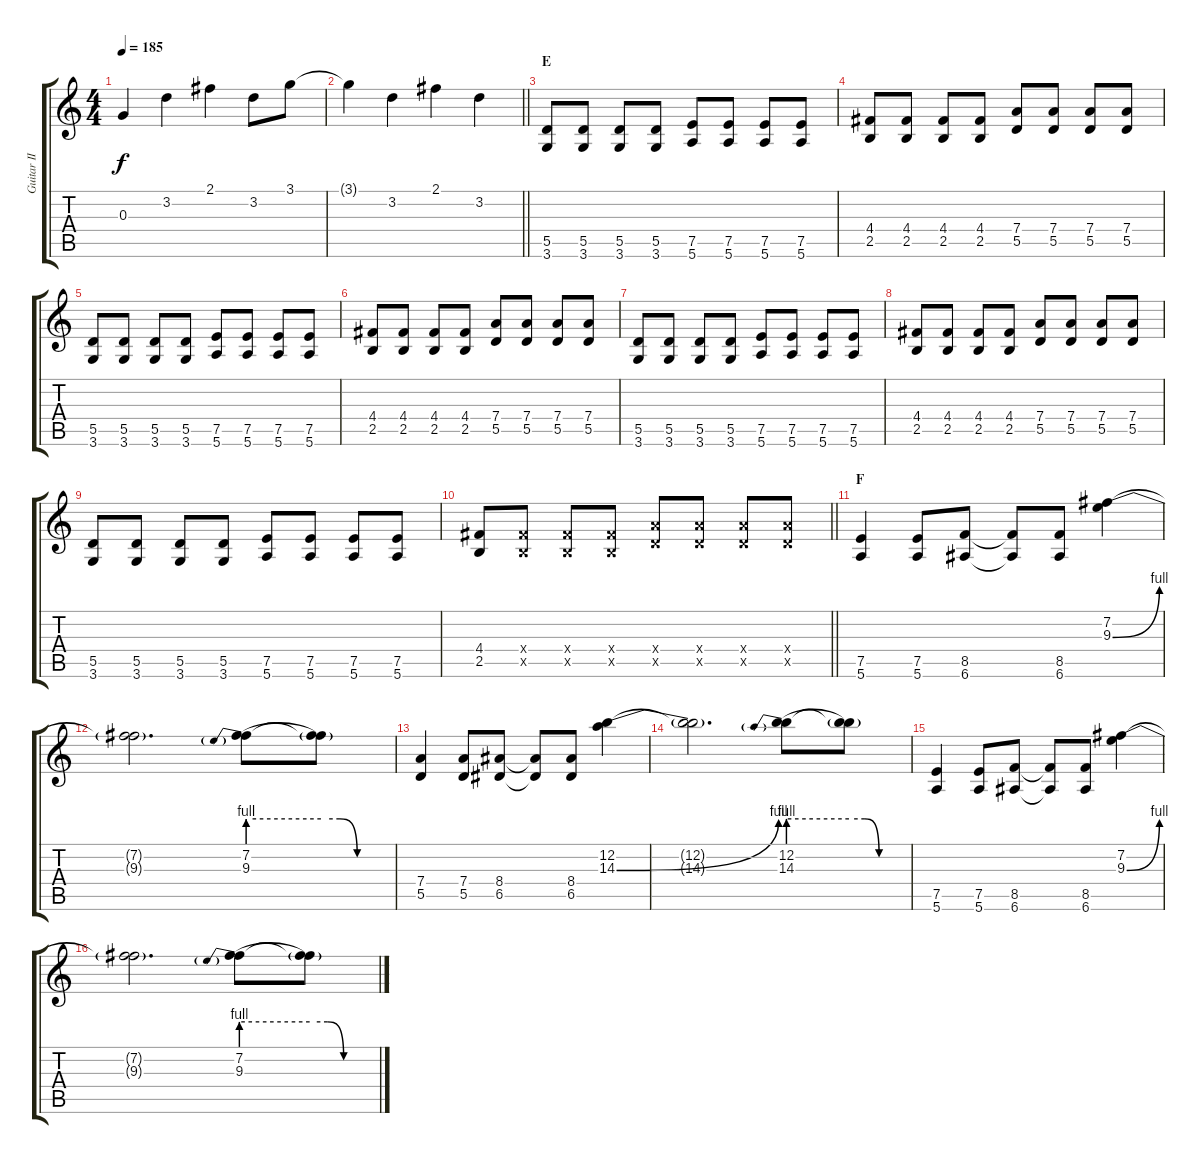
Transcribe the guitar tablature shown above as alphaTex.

\track ("Guitar II - Kita" "Guitar II ") {instrument overdrivenguitar}
\staff {score tabs}
\tuning (E4 B3 G3 D3 A2 E2) {hide}
\ts (4 4)
\tempo 185
\clef g2
\ks c
0.3.4{dy f} 3.2.4 2.1.4 3.2.8 3.1.8 |
\barLineRight lightlight
3.1{t}.4 3.2.4 2.1.4 3.2.4 |
\section ("" "E")
(5.5 3.6).8 (5.5 3.6).8 (5.5 3.6).8 (5.5 3.6).8 (7.5 5.6).8 (7.5 5.6).8 (7.5 5.6).8 (7.5 5.6).8 |
(4.4 2.5).8 (4.4 2.5).8 (4.4 2.5).8 (4.4 2.5).8 (7.4 5.5).8 (7.4 5.5).8 (7.4 5.5).8 (7.4 5.5).8 |
(5.5 3.6).8 (5.5 3.6).8 (5.5 3.6).8 (5.5 3.6).8 (7.5 5.6).8 (7.5 5.6).8 (7.5 5.6).8 (7.5 5.6).8 |
(4.4 2.5).8 (4.4 2.5).8 (4.4 2.5).8 (4.4 2.5).8 (7.4 5.5).8 (7.4 5.5).8 (7.4 5.5).8 (7.4 5.5).8 |
(5.5 3.6).8 (5.5 3.6).8 (5.5 3.6).8 (5.5 3.6).8 (7.5 5.6).8 (7.5 5.6).8 (7.5 5.6).8 (7.5 5.6).8 |
(4.4 2.5).8 (4.4 2.5).8 (4.4 2.5).8 (4.4 2.5).8 (7.4 5.5).8 (7.4 5.5).8 (7.4 5.5).8 (7.4 5.5).8 |
(5.5 3.6).8 (5.5 3.6).8 (5.5 3.6).8 (5.5 3.6).8 (7.5 5.6).8 (7.5 5.6).8 (7.5 5.6).8 (7.5 5.6).8 |
\barLineRight lightlight
(4.4 2.5).8 (4.4{x} 2.5{x}).8 (4.4{x} 2.5{x}).8 (4.4{x} 2.5{x}).8 (7.4{x} 5.5{x}).8 (7.4{x} 5.5{x}).8 (7.4{x} 5.5{x}).8 (7.4{x} 5.5{x}).8 |
\section ("" "F")
(7.5 5.6).4 (7.5 5.6).8 (8.5 6.6).8 (8.5{t} 6.6{t}).8 (8.5 6.6).8 (7.2 9.3{be (bend 0 0 60 4)}).4 |
(7.2{t} 9.3{t}).2{d} (7.2 9.3{be (prebend 0 4 60 4)}).8 (7.2{t} 9.3{be (custom 0 4 15 4 30 0 60 0) t}).8 |
(7.4 5.5).4 (7.4 5.5).8 (8.4 6.5).8 (8.4{t} 6.5{t}).8 (8.4 6.5).8 (12.2 14.3{be (bend 0 0 60 4)}).4 |
(12.2{t} 14.3{t}).2{d} (12.2 14.3{be (prebend 0 4 60 4)}).8 (12.2{t} 14.3{be (custom 0 4 15 4 30 0 60 0) t}).8 |
(7.5 5.6).4 (7.5 5.6).8 (8.5 6.6).8 (8.5{t} 6.6{t}).8 (8.5 6.6).8 (7.2 9.3{be (bend 0 0 60 4)}).4 |
(7.2{t} 9.3{t}).2{d} (7.2 9.3{be (prebend 0 4 60 4)}).8 (7.2{t} 9.3{be (custom 0 4 15 4 30 0 60 0) t}).8
